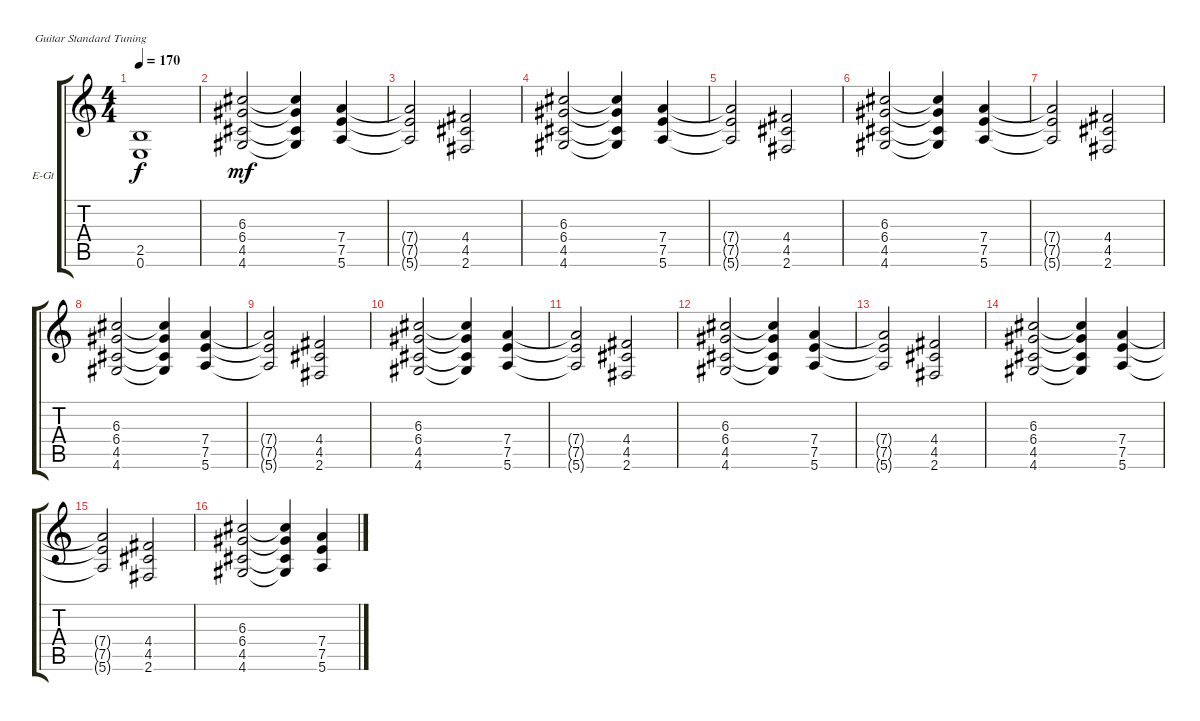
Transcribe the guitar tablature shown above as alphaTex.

\bracketExtendMode groupsimilarinstruments
\firstSystemTrackNameOrientation horizontal
\otherSystemsTrackNameOrientation horizontal
\track ("Ðèòì" "E-Gt") {instrument overdrivenguitar}
\staff {score tabs}
\tuning (E4 B3 G3 D3 A2 E2)
\ts (4 4)
\tempo 170
\clef g2
\ks c
(2.5{t} 0.6{t}).1{dy f} |
(4.6 4.5 6.4 6.3).2{dy mf} (4.6{t} 4.5{t} 6.4{t} 6.3{t}).4 (5.6 7.5 7.4).4 |
(5.6{t} 7.5{t} 7.4{t}).2 (2.6 4.5 4.4).2 |
(4.6 4.5 6.4 6.3).2 (4.6{t} 4.5{t} 6.4{t} 6.3{t}).4 (5.6 7.5 7.4).4 |
(5.6{t} 7.5{t} 7.4{t}).2 (2.6 4.5 4.4).2 |
(4.6 4.5 6.4 6.3).2 (4.6{t} 4.5{t} 6.4{t} 6.3{t}).4 (5.6 7.5 7.4).4 |
(5.6{t} 7.5{t} 7.4{t}).2 (2.6 4.5 4.4).2 |
(4.6 4.5 6.4 6.3).2 (4.6{t} 4.5{t} 6.4{t} 6.3{t}).4 (5.6 7.5 7.4).4 |
(5.6{t} 7.5{t} 7.4{t}).2 (2.6 4.5 4.4).2 |
(4.6 4.5 6.4 6.3).2 (4.6{t} 4.5{t} 6.4{t} 6.3{t}).4 (5.6 7.5 7.4).4 |
(5.6{t} 7.5{t} 7.4{t}).2 (2.6 4.5 4.4).2 |
(4.6 4.5 6.4 6.3).2 (4.6{t} 4.5{t} 6.4{t} 6.3{t}).4 (5.6 7.5 7.4).4 |
(5.6{t} 7.5{t} 7.4{t}).2 (2.6 4.5 4.4).2 |
(4.6 4.5 6.4 6.3).2 (4.6{t} 4.5{t} 6.4{t} 6.3{t}).4 (5.6 7.5 7.4).4 |
(5.6{t} 7.5{t} 7.4{t}).2 (2.6 4.5 4.4).2 |
(4.6 4.5 6.4 6.3).2 (4.6{t} 4.5{t} 6.4{t} 6.3{t}).4 (5.6 7.5 7.4).4
